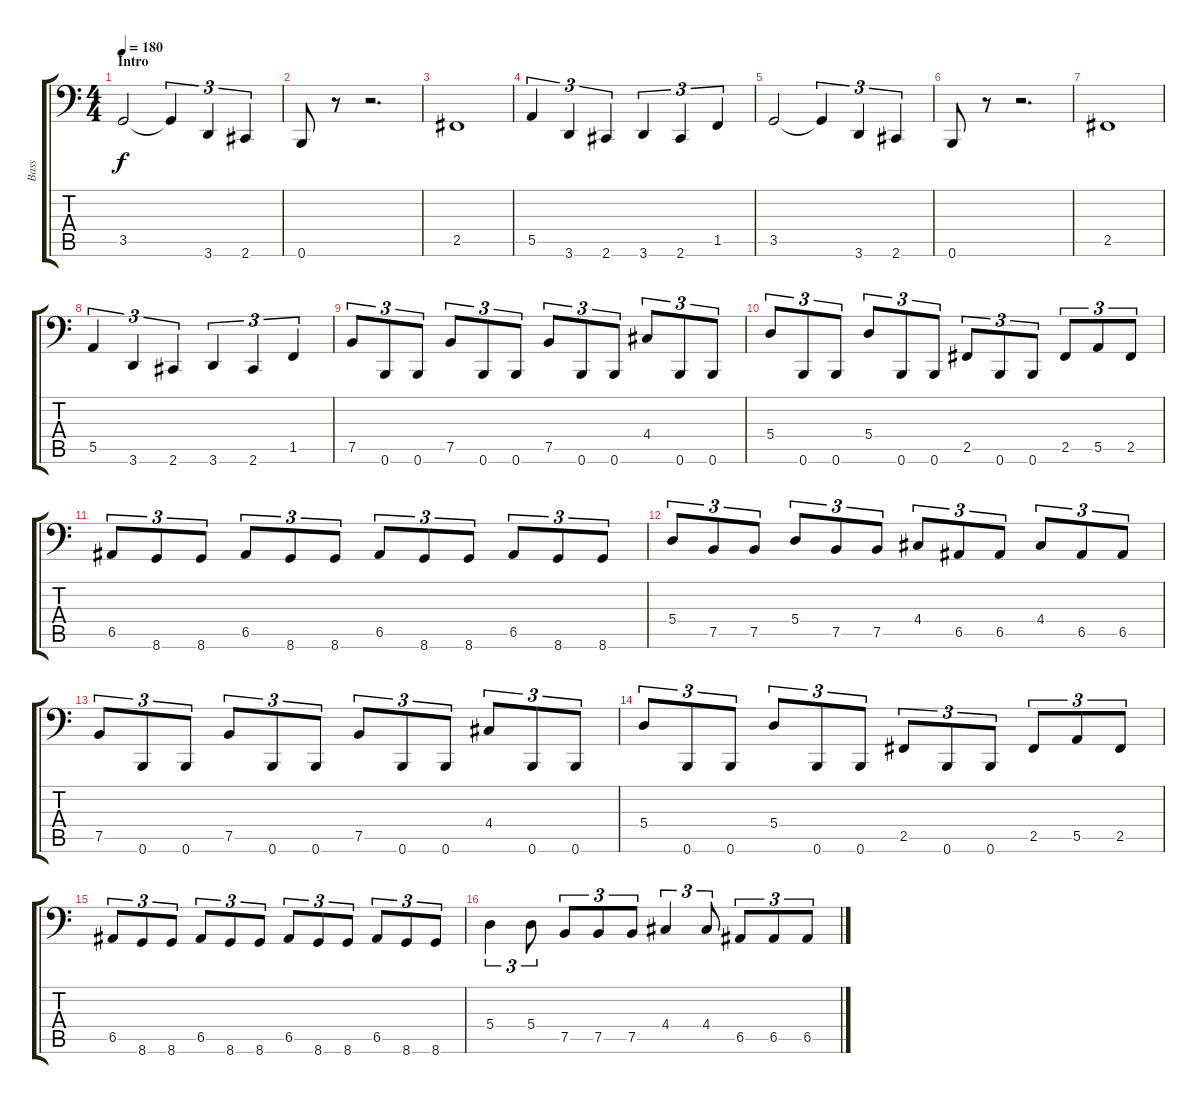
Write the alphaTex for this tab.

\track ("Bass" "Bass") {instrument electricbasspick}
\staff {score tabs}
\tuning (B2 Gb2 D2 A1 E1 B0) {hide}
\ts (4 4)
\section ("" "Intro")
\tempo 180
\clef f4
\ks c
3.5.2{dy f instrument electricbasspick} 3.5{t}.4{tu (3 2)} 3.6.4{tu (3 2)} 2.6.4{tu (3 2)} |
0.6.8 r.8 r.2{d} |
2.5.1 |
5.5.4{tu (3 2)} 3.6.4{tu (3 2)} 2.6.4{tu (3 2)} 3.6.4{tu (3 2)} 2.6.4{tu (3 2)} 1.5.4{tu (3 2)} |
3.5.2 3.5{t}.4{tu (3 2)} 3.6.4{tu (3 2)} 2.6.4{tu (3 2)} |
0.6.8 r.8 r.2{d} |
2.5.1 |
5.5.4{tu (3 2)} 3.6.4{tu (3 2)} 2.6.4{tu (3 2)} 3.6.4{tu (3 2)} 2.6.4{tu (3 2)} 1.5.4{tu (3 2)} |
7.5.8{tu (3 2)} 0.6.8{tu (3 2)} 0.6.8{tu (3 2)} 7.5.8{tu (3 2)} 0.6.8{tu (3 2)} 0.6.8{tu (3 2)} 7.5.8{tu (3 2)} 0.6.8{tu (3 2)} 0.6.8{tu (3 2)} 4.4.8{tu (3 2)} 0.6.8{tu (3 2)} 0.6.8{tu (3 2)} |
5.4.8{tu (3 2)} 0.6.8{tu (3 2)} 0.6.8{tu (3 2)} 5.4.8{tu (3 2)} 0.6.8{tu (3 2)} 0.6.8{tu (3 2)} 2.5.8{tu (3 2)} 0.6.8{tu (3 2)} 0.6.8{tu (3 2)} 2.5.8{tu (3 2)} 5.5.8{tu (3 2)} 2.5.8{tu (3 2)} |
6.5.8{tu (3 2)} 8.6.8{tu (3 2)} 8.6.8{tu (3 2)} 6.5.8{tu (3 2)} 8.6.8{tu (3 2)} 8.6.8{tu (3 2)} 6.5.8{tu (3 2)} 8.6.8{tu (3 2)} 8.6.8{tu (3 2)} 6.5.8{tu (3 2)} 8.6.8{tu (3 2)} 8.6.8{tu (3 2)} |
5.4.8{tu (3 2)} 7.5.8{tu (3 2)} 7.5.8{tu (3 2)} 5.4.8{tu (3 2)} 7.5.8{tu (3 2)} 7.5.8{tu (3 2)} 4.4.8{tu (3 2)} 6.5.8{tu (3 2)} 6.5.8{tu (3 2)} 4.4.8{tu (3 2)} 6.5.8{tu (3 2)} 6.5.8{tu (3 2)} |
7.5.8{tu (3 2)} 0.6.8{tu (3 2)} 0.6.8{tu (3 2)} 7.5.8{tu (3 2)} 0.6.8{tu (3 2)} 0.6.8{tu (3 2)} 7.5.8{tu (3 2)} 0.6.8{tu (3 2)} 0.6.8{tu (3 2)} 4.4.8{tu (3 2)} 0.6.8{tu (3 2)} 0.6.8{tu (3 2)} |
5.4.8{tu (3 2)} 0.6.8{tu (3 2)} 0.6.8{tu (3 2)} 5.4.8{tu (3 2)} 0.6.8{tu (3 2)} 0.6.8{tu (3 2)} 2.5.8{tu (3 2)} 0.6.8{tu (3 2)} 0.6.8{tu (3 2)} 2.5.8{tu (3 2)} 5.5.8{tu (3 2)} 2.5.8{tu (3 2)} |
6.5.8{tu (3 2)} 8.6.8{tu (3 2)} 8.6.8{tu (3 2)} 6.5.8{tu (3 2)} 8.6.8{tu (3 2)} 8.6.8{tu (3 2)} 6.5.8{tu (3 2)} 8.6.8{tu (3 2)} 8.6.8{tu (3 2)} 6.5.8{tu (3 2)} 8.6.8{tu (3 2)} 8.6.8{tu (3 2)} |
5.4.4{tu (3 2)} 5.4.8{tu (3 2)} 7.5.8{tu (3 2)} 7.5.8{tu (3 2)} 7.5.8{tu (3 2)} 4.4.4{tu (3 2)} 4.4.8{tu (3 2)} 6.5.8{tu (3 2)} 6.5.8{tu (3 2)} 6.5.8{tu (3 2)}
